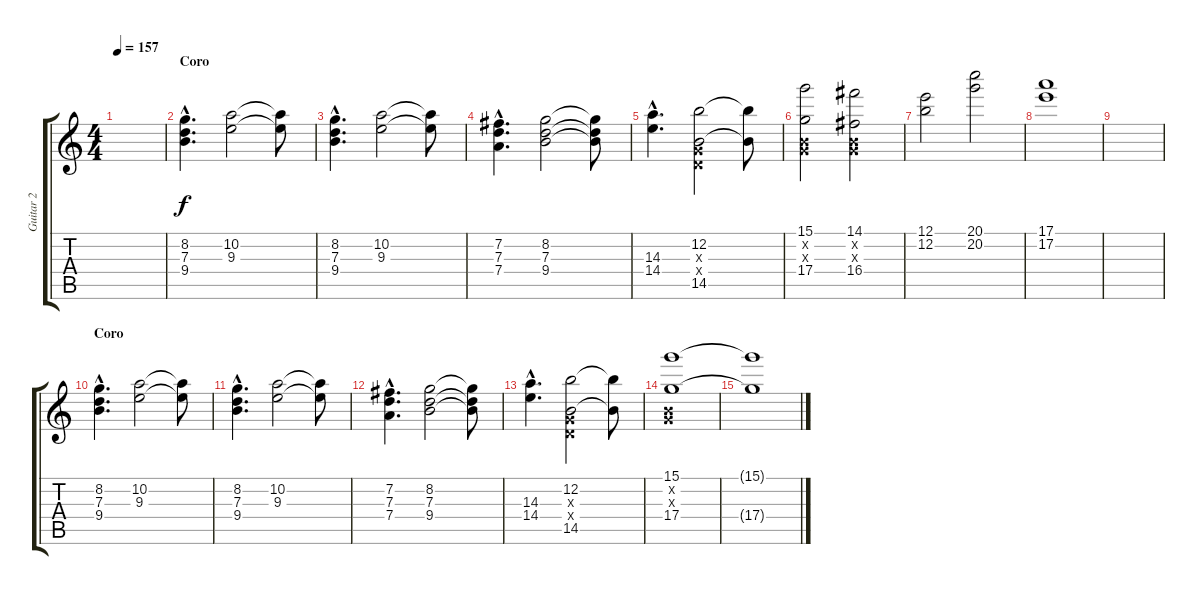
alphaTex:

\track ("Guitar 2" "Guitar 2") {instrument distortionguitar}
\staff {score tabs}
\tuning (E4 B3 G3 D3 A2 E2) {hide}
\ts (4 4)
\tempo 157
\clef g2
\ks c
|
\section ("" "Coro")
(8.2{hac} 7.3{hac} 9.4{hac}).4{d} (10.2 9.3).2 (10.2{t} 9.3{t}).8 |
(8.2{hac} 7.3{hac} 9.4{hac}).4{d} (10.2 9.3).2 (10.2{t} 9.3{t}).8 |
(7.2{hac} 7.3{hac} 7.4{hac}).4{d} (8.2 7.3 9.4).2 (8.2{t} 7.3{t} 9.4{t}).8 |
(14.3{hac} 14.4{hac}).4{d} (12.2 0.3{x} 0.4{x} 14.5).2 (12.2{t} 14.5{t}).8 |
(15.1 0.2{x} 0.3{x} 17.4).2 (14.1 0.2{x} 0.3{x} 16.4).2 |
(12.1 12.2).2 (20.1 20.2).2 |
(17.1 17.2).1 |
|
\section ("" "Coro")
(8.2{hac} 7.3{hac} 9.4{hac}).4{d} (10.2 9.3).2 (10.2{t} 9.3{t}).8 |
(8.2{hac} 7.3{hac} 9.4{hac}).4{d} (10.2 9.3).2 (10.2{t} 9.3{t}).8 |
(7.2{hac} 7.3{hac} 7.4{hac}).4{d} (8.2 7.3 9.4).2 (8.2{t} 7.3{t} 9.4{t}).8 |
(14.3{hac} 14.4{hac}).4{d} (12.2 0.3{x} 0.4{x} 14.5).2 (12.2{t} 14.5{t}).8 |
(15.1 0.2{x} 0.3{x} 17.4).1 |
(15.1{t} 17.4{t}).1
